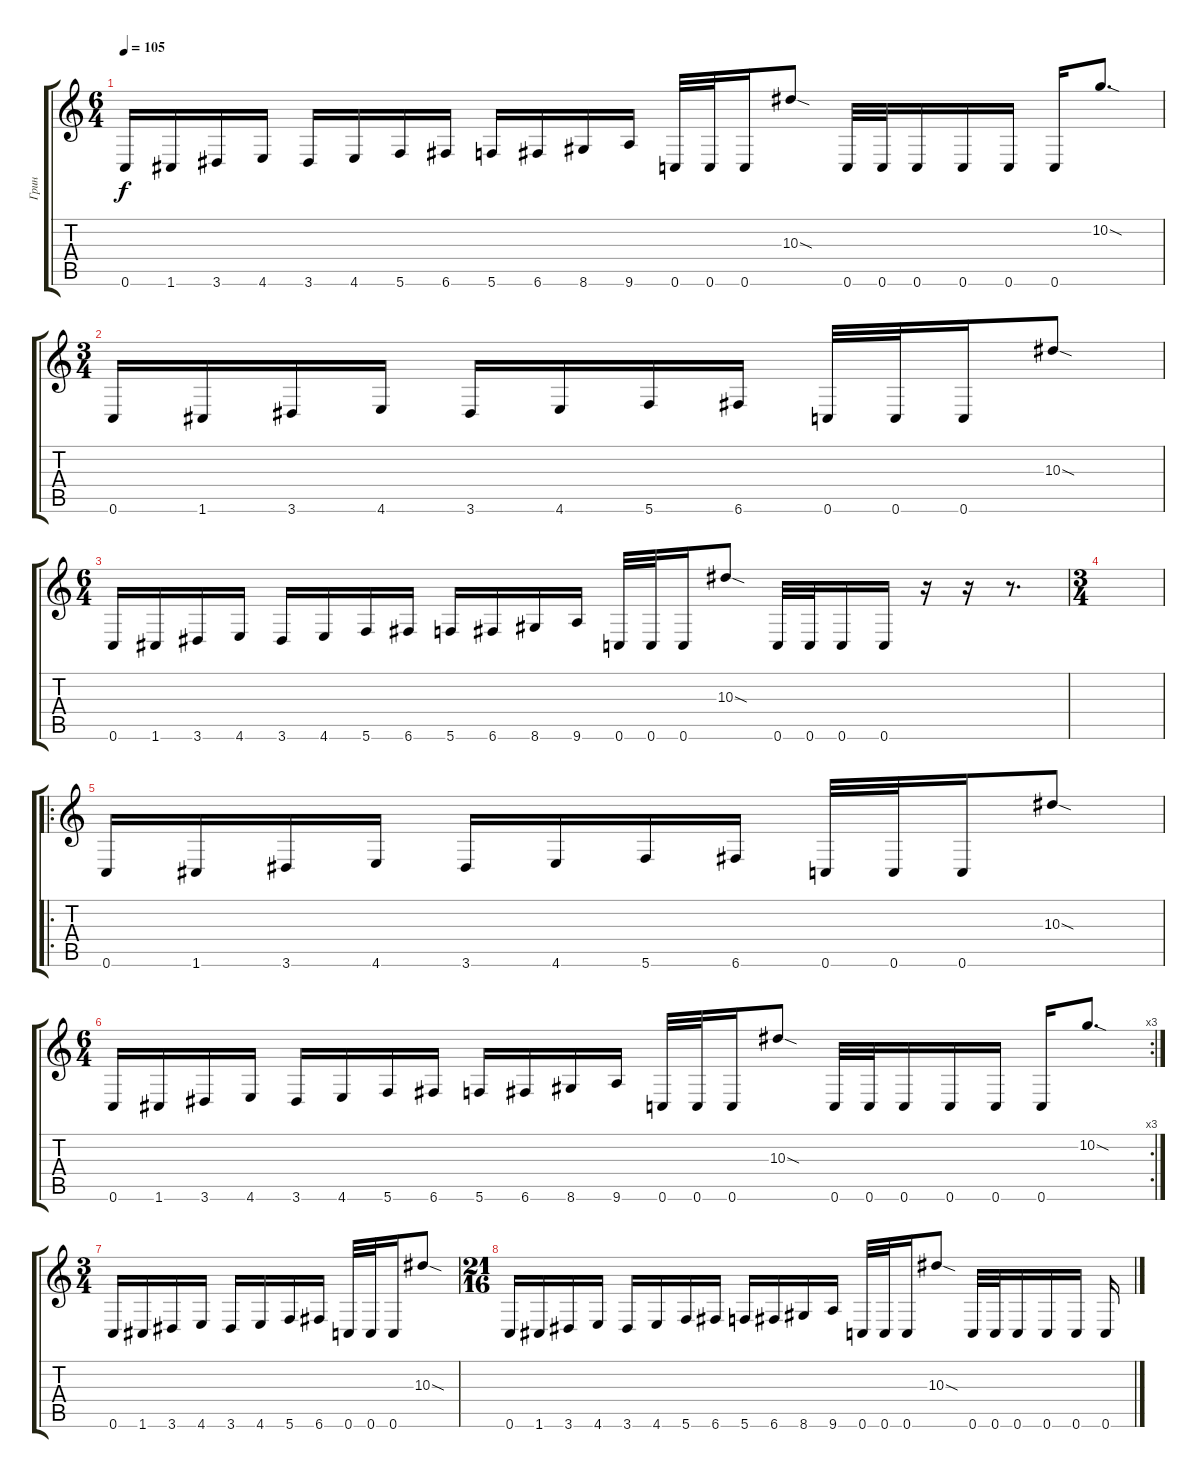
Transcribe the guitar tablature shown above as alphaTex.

\track ("Грин" "Грин") {instrument overdrivenguitar}
\staff {score tabs}
\tuning (D4 A3 F3 C3 G2 C2) {hide}
\ts (6 4)
\tempo 105
\clef g2
\ks c
0.6.16{dy f} 1.6.16 3.6.16 4.6.16 3.6.16 4.6.16 5.6.16 6.6.16 5.6.16 6.6.16 8.6.16 9.6.16 0.6.32 0.6.32 0.6.16 10.3{sod}.8 0.6.32 0.6.32 0.6.16 0.6.16 0.6.16 0.6.16 10.2{sod}.8{d} |
\ts (3 4)
0.6.16 1.6.16 3.6.16 4.6.16 3.6.16 4.6.16 5.6.16 6.6.16 0.6.32 0.6.32 0.6.16 10.3{sod}.8 |
\ts (6 4)
0.6.16 1.6.16 3.6.16 4.6.16 3.6.16 4.6.16 5.6.16 6.6.16 5.6.16 6.6.16 8.6.16 9.6.16 0.6.32 0.6.32 0.6.16 10.3{sod}.8 0.6.32 0.6.32 0.6.16 0.6.16 r.16 r.16 r.8{d} |
\ts (3 4)
|
\ro
0.6.16 1.6.16 3.6.16 4.6.16 3.6.16 4.6.16 5.6.16 6.6.16 0.6.32 0.6.32 0.6.16 10.3{sod}.8 |
\rc 3
\ts (6 4)
0.6.16 1.6.16 3.6.16 4.6.16 3.6.16 4.6.16 5.6.16 6.6.16 5.6.16 6.6.16 8.6.16 9.6.16 0.6.32 0.6.32 0.6.16 10.3{sod}.8 0.6.32 0.6.32 0.6.16 0.6.16 0.6.16 0.6.16 10.2{sod}.8{d} |
\ts (3 4)
0.6.16 1.6.16 3.6.16 4.6.16 3.6.16 4.6.16 5.6.16 6.6.16 0.6.32 0.6.32 0.6.16 10.3{sod}.8 |
\ts (21 16)
0.6.16 1.6.16 3.6.16 4.6.16 3.6.16 4.6.16 5.6.16 6.6.16 5.6.16 6.6.16 8.6.16 9.6.16 0.6.32 0.6.32 0.6.16 10.3{sod}.8 0.6.32 0.6.32 0.6.16 0.6.16 0.6.16 0.6.16
